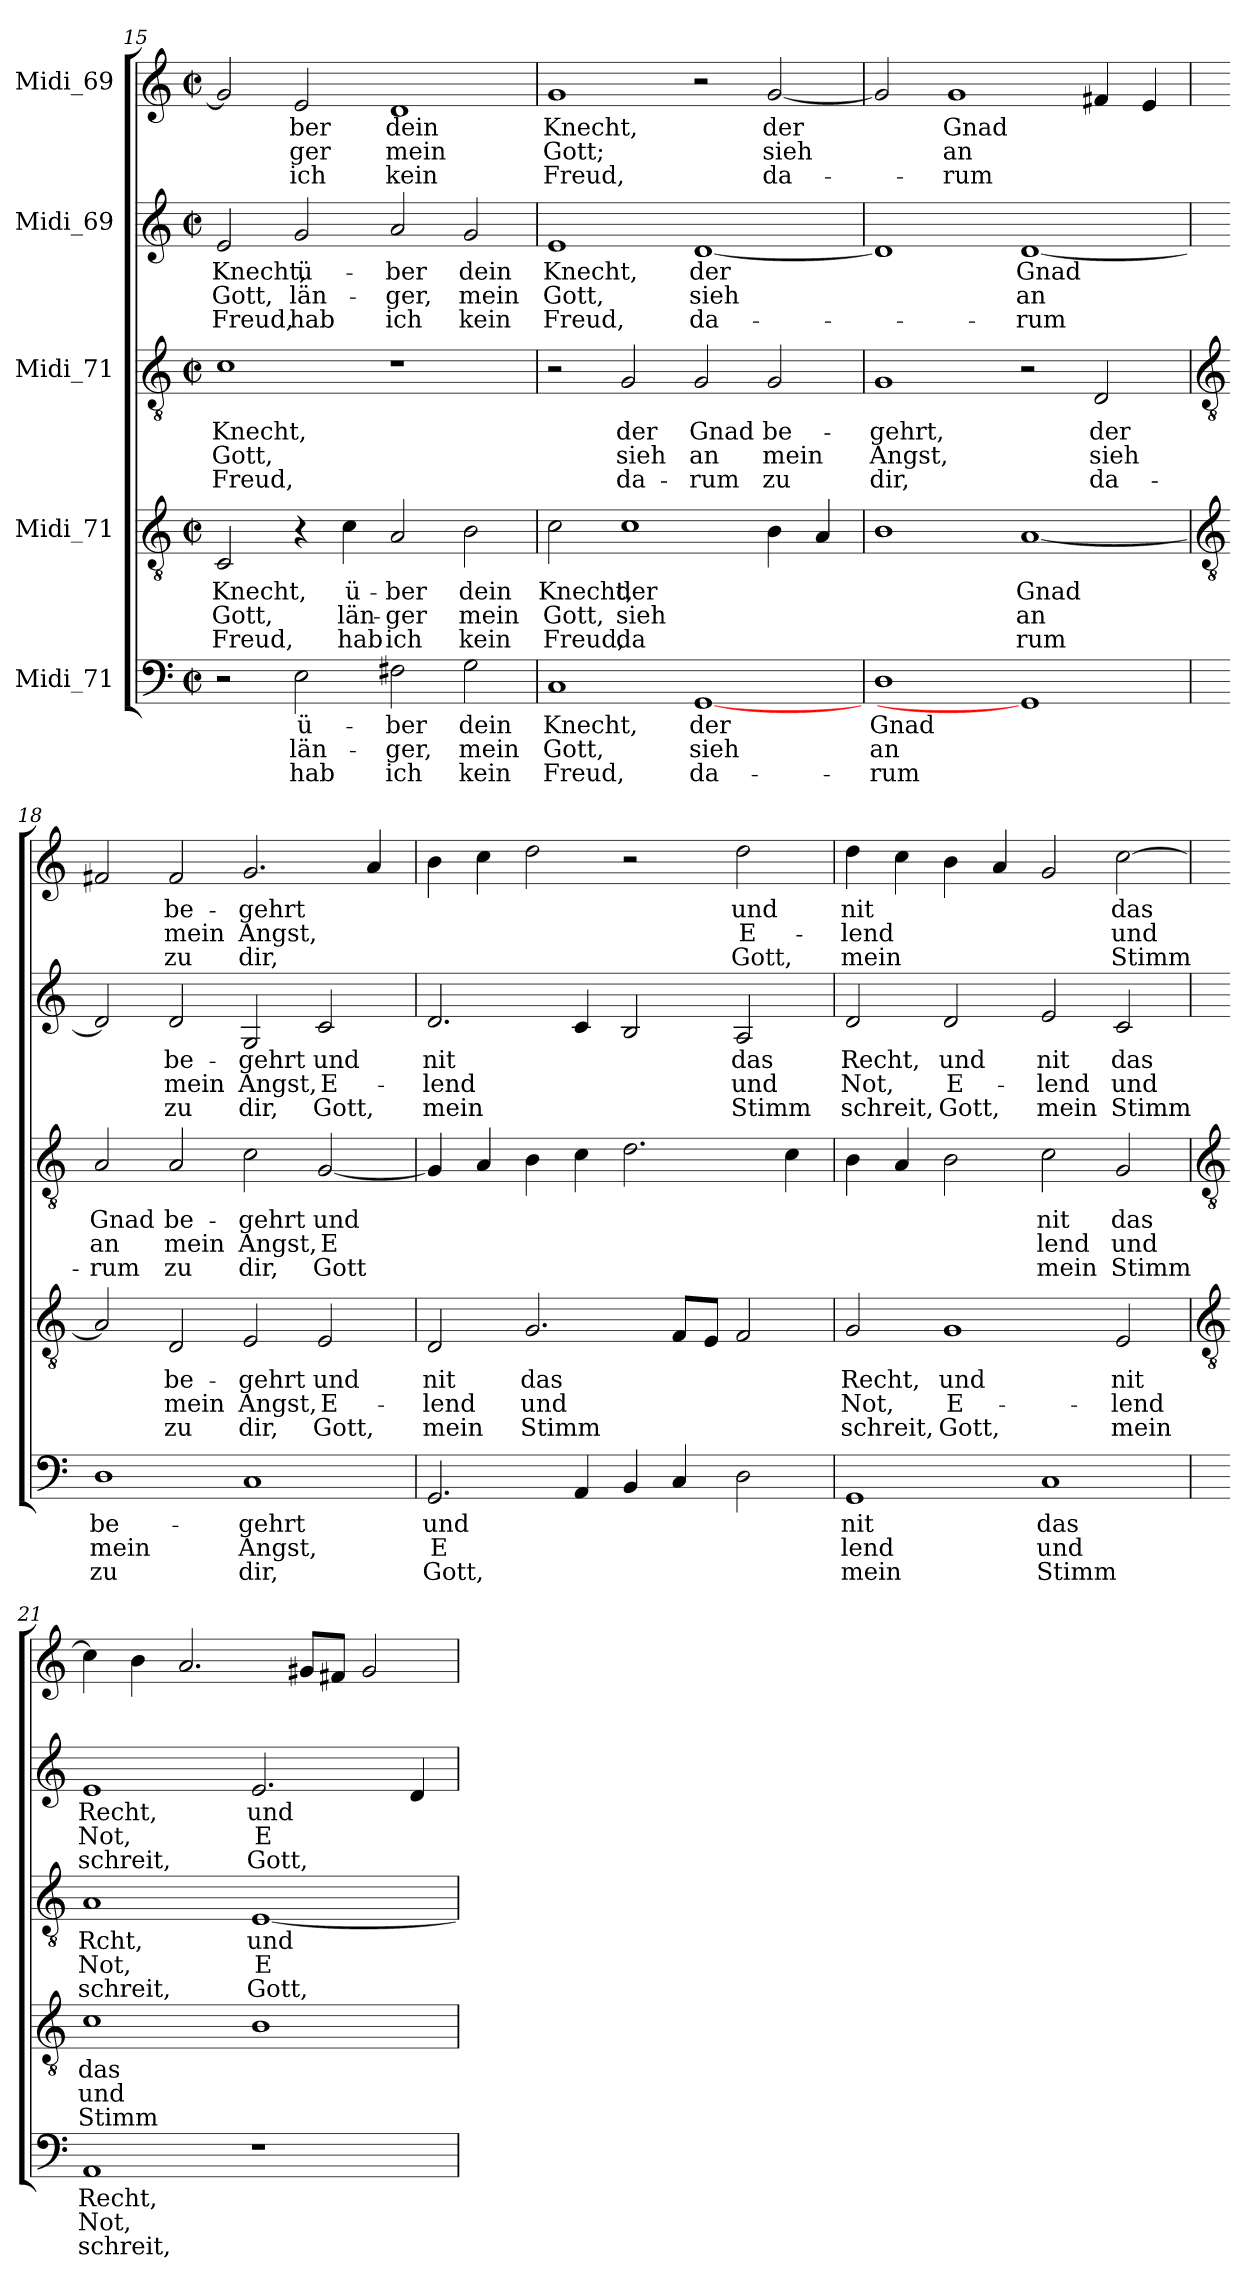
**kern	**text	**text	**text	**kern	**text	**text	**text	**kern	**text	**text	**text	**kern	**text	**text	**text	**kern	**text	**text	**text
*part5	*part5	*part5	*part5	*part4	*part4	*part4	*part4	*part3	*part3	*part3	*part3	*part2	*part2	*part2	*part2	*part1	*part1	*part1	*part1
*staff5	*staff5	*staff5	*staff5	*staff4	*staff4	*staff4	*staff4	*staff3	*staff3	*staff3	*staff3	*staff2	*staff2	*staff2	*staff2	*staff1	*staff1	*staff1	*staff1
*I"Midi_71	*	*	*	*I"Midi_71	*	*	*	*I"Midi_71	*	*	*	*I"Midi_69	*	*	*	*I"Midi_69	*	*	*
!!LO:LB:g=z
*clefF4	*	*	*	*clefGv2	*	*	*	*clefGv2	*	*	*	*clefG2	*	*	*	*clefG2	*	*	*
*k[]	*	*	*	*k[]	*	*	*	*k[]	*	*	*	*k[]	*	*	*	*k[]	*	*	*
*C:	*	*	*	*C:	*	*	*	*C:	*	*	*	*C:	*	*	*	*C:	*	*	*
*M4/2	*	*	*	*M4/2	*	*	*	*M4/2	*	*	*	*M4/2	*	*	*	*M4/2	*	*	*
*met(c|)	*	*	*	*met(c|)	*	*	*	*met(c|)	*	*	*	*met(c|)	*	*	*	*met(c|)	*	*	*
=15	=15	=15	=15	=15	=15	=15	=15	=15	=15	=15	=15	=15	=15	=15	=15	=15	=15	=15	=15
!	!	!	!	!	!LO:LY:b	!LO:LY:b	!LO:LY:b	!	!LO:LY:b	!LO:LY:b	!LO:LY:b	!	!LO:LY:b	!LO:LY:b	!LO:LY:b	!	!	!	!
2r	.	.	.	2C	Knecht,	Gott,	Freud,	1c	Knecht,	Gott,	Freud,	2e	Knecht,	Gott,	Freud,	2g]	.	.	.
!	!LO:LY:b	!LO:LY:b	!LO:LY:b	!	!	!	!	!	!	!	!	!	!LO:LY:b	!LO:LY:b	!LO:LY:b	!	!LO:LY:b	!LO:LY:b	!LO:LY:b
2E	ü-	-län-	-hab	4r	.	.	.	.	.	.	.	2g	ü-	-län-	-hab	2e	ber	ger	ich
!	!	!	!	!	!LO:LY:b	!LO:LY:b	!LO:LY:b	!	!	!	!	!	!	!	!	!	!	!	!
.	.	.	.	4c	ü-	-län-	-hab	.	.	.	.	.	.	.	.	.	.	.	.
!	!LO:LY:b	!LO:LY:b	!LO:LY:b	!	!LO:LY:b	!LO:LY:b	!LO:LY:b	!	!	!	!	!	!LO:LY:b	!LO:LY:b	!LO:LY:b	!	!LO:LY:b	!LO:LY:b	!LO:LY:b
2F#X	ber	ger,	ich	2A	ber	ger	ich	1r	.	.	.	2a	ber	ger,	ich	1d	dein	mein	kein
!	!LO:LY:b	!LO:LY:b	!LO:LY:b	!	!LO:LY:b	!LO:LY:b	!LO:LY:b	!	!	!	!	!	!LO:LY:b	!LO:LY:b	!LO:LY:b	!	!	!	!
2G	dein	mein	kein	2B	dein	mein	kein	.	.	.	.	2g	dein	mein	kein	.	.	.	.
=16	=16	=16	=16	=16	=16	=16	=16	=16	=16	=16	=16	=16	=16	=16	=16	=16	=16	=16	=16
!	!LO:LY:b	!LO:LY:b	!LO:LY:b	!	!LO:LY:b	!LO:LY:b	!LO:LY:b	!	!	!	!	!	!LO:LY:b	!LO:LY:b	!LO:LY:b	!	!LO:LY:b	!LO:LY:b	!LO:LY:b
1C	Knecht,	Gott,	Freud,	2c	Knecht,	Gott,	Freud,	2r	.	.	.	1e	Knecht,	Gott,	Freud,	1g	Knecht,	Gott;	Freud,
!	!	!	!	!	!LO:LY:b	!LO:LY:b	!LO:LY:b	!	!LO:LY:b	!LO:LY:b	!LO:LY:b	!	!	!	!	!	!	!	!
.	.	.	.	1c	der	sieh	da	2G	der	sieh	da-	.	.	.	.	.	.	.	.
!	!LO:LY:b	!LO:LY:b	!LO:LY:b	!	!	!	!	!	!LO:LY:b	!LO:LY:b	!LO:LY:b	!	!LO:LY:b	!LO:LY:b	!LO:LY:b	!	!	!	!
[1GG	der	sieh	da-	.	.	.	.	2G	-Gnad	an	rum	[1d	der	sieh	da-	2r	.	.	.
!	!	!	!	!	!	!	!	!	!LO:LY:b	!LO:LY:b	!LO:LY:b	!	!	!	!	!	!LO:LY:b	!LO:LY:b	!LO:LY:b
.	.	.	.	4B	.	.	.	2G	be-	-mein	zu	.	.	.	.	[2g	der	sieh	da-
.	.	.	.	4A	.	.	.	.	.	.	.	.	.	.	.	.	.	.	.
=17	=17	=17	=17	=17	=17	=17	=17	=17	=17	=17	=17	=17	=17	=17	=17	=17	=17	=17	=17
!	!LO:LY:b	!LO:LY:b	!LO:LY:b	!	!	!	!	!	!LO:LY:b	!LO:LY:b	!LO:LY:b	!	!	!	!	!	!	!	!
1D	-Gnad	an	rum	1B	.	.	.	1G	gehrt,	Angst,	dir,	1d]	.	.	.	2g]	.	.	.
!	!	!	!	!	!	!	!	!	!	!	!	!	!	!	!	!	!LO:LY:b	!LO:LY:b	!LO:LY:b
.	.	.	.	.	.	.	.	.	.	.	.	.	.	.	.	1g	-Gnad	an	rum
!	!	!	!	!	!LO:LY:b	!LO:LY:b	!LO:LY:b	!	!	!	!	!	!LO:LY:b	!LO:LY:b	!LO:LY:b	!	!	!	!
1GG]	.	.	.	[1A	Gnad	an	rum	2r	.	.	.	[1d	-Gnad	an	rum	.	.	.	.
!	!	!	!	!	!	!	!	!	!LO:LY:b	!LO:LY:b	!LO:LY:b	!	!	!	!	!	!	!	!
.	.	.	.	.	.	.	.	2D	der	sieh	da-	.	.	.	.	4f#X	.	.	.
.	.	.	.	.	.	.	.	.	.	.	.	.	.	.	.	4e	.	.	.
!!LO:LB:g=z
=18	=18	=18	=18	=18	=18	=18	=18	=18	=18	=18	=18	=18	=18	=18	=18	=18	=18	=18	=18
*	*	*	*	*clefGv2	*	*	*	*clefGv2	*	*	*	*	*	*	*	*	*	*	*
!	!LO:LY:b	!LO:LY:b	!LO:LY:b	!	!	!	!	!	!LO:LY:b	!LO:LY:b	!LO:LY:b	!	!	!	!	!	!	!	!
1D	be-	-mein	zu	2A]	.	.	.	2A	-Gnad	an	rum	2d]	.	.	.	2f#X	.	.	.
!	!	!	!	!	!LO:LY:b	!LO:LY:b	!LO:LY:b	!	!LO:LY:b	!LO:LY:b	!LO:LY:b	!	!LO:LY:b	!LO:LY:b	!LO:LY:b	!	!LO:LY:b	!LO:LY:b	!LO:LY:b
.	.	.	.	2D	be-	-mein	zu	2A	be-	-mein	zu	2d	be-	-mein	zu	2f#	be-	-mein	zu
!	!LO:LY:b	!LO:LY:b	!LO:LY:b	!	!LO:LY:b	!LO:LY:b	!LO:LY:b	!	!LO:LY:b	!LO:LY:b	!LO:LY:b	!	!LO:LY:b	!LO:LY:b	!LO:LY:b	!	!LO:LY:b	!LO:LY:b	!LO:LY:b
1C	gehrt	Angst,	dir,	2E	gehrt	Angst,	dir,	2c	gehrt	Angst,	dir,	2G	gehrt	Angst,	dir,	2.g	gehrt	Angst,	dir,
!	!	!	!	!	!LO:LY:b	!LO:LY:b	!LO:LY:b	!	!LO:LY:b	!LO:LY:b	!LO:LY:b	!	!LO:LY:b	!LO:LY:b	!LO:LY:b	!	!	!	!
.	.	.	.	2E	und	E-	-Gott,	[2G	und	E	Gott	2c	und	E-	-Gott,	.	.	.	.
.	.	.	.	.	.	.	.	.	.	.	.	.	.	.	.	4a	.	.	.
=19	=19	=19	=19	=19	=19	=19	=19	=19	=19	=19	=19	=19	=19	=19	=19	=19	=19	=19	=19
!	!LO:LY:b	!LO:LY:b	!LO:LY:b	!	!LO:LY:b	!LO:LY:b	!LO:LY:b	!	!	!	!	!	!LO:LY:b	!LO:LY:b	!LO:LY:b	!	!	!	!
2.GG	und	E	Gott,	2D	nit	lend	mein	4G]	.	.	.	2.d	nit	lend	mein	4b	.	.	.
.	.	.	.	.	.	.	.	4A	.	.	.	.	.	.	.	4cc	.	.	.
!	!	!	!	!	!LO:LY:b	!LO:LY:b	!LO:LY:b	!	!	!	!	!	!	!	!	!	!	!	!
.	.	.	.	2.G	das	und	Stimm	4B	.	.	.	.	.	.	.	2dd	.	.	.
4AA	.	.	.	.	.	.	.	4c	.	.	.	4c	.	.	.	.	.	.	.
4BB	.	.	.	.	.	.	.	2.d	.	.	.	2B	.	.	.	2r	.	.	.
4C	.	.	.	8FL	.	.	.	.	.	.	.	.	.	.	.	.	.	.	.
.	.	.	.	8EJ	.	.	.	.	.	.	.	.	.	.	.	.	.	.	.
!	!	!	!	!	!	!	!	!	!	!	!	!	!LO:LY:b	!LO:LY:b	!LO:LY:b	!	!LO:LY:b	!LO:LY:b	!LO:LY:b
2D	.	.	.	2F	.	.	.	.	.	.	.	2A	das	und	Stimm	2dd	und	E-	-Gott,
.	.	.	.	.	.	.	.	4c	.	.	.	.	.	.	.	.	.	.	.
=20	=20	=20	=20	=20	=20	=20	=20	=20	=20	=20	=20	=20	=20	=20	=20	=20	=20	=20	=20
!	!LO:LY:b	!LO:LY:b	!LO:LY:b	!	!LO:LY:b	!LO:LY:b	!LO:LY:b	!	!	!	!	!	!LO:LY:b	!LO:LY:b	!LO:LY:b	!	!LO:LY:b	!LO:LY:b	!LO:LY:b
1GG	nit	lend	mein	2G	Recht,	Not,	schreit,	4B	.	.	.	2d	Recht,	Not,	schreit,	4dd	nit	lend	mein
.	.	.	.	.	.	.	.	4A	.	.	.	.	.	.	.	4cc	.	.	.
!	!	!	!	!	!LO:LY:b	!LO:LY:b	!LO:LY:b	!	!	!	!	!	!LO:LY:b	!LO:LY:b	!LO:LY:b	!	!	!	!
.	.	.	.	1G	und	E-	-Gott,	2B	.	.	.	2d	und	E-	-Gott,	4b	.	.	.
.	.	.	.	.	.	.	.	.	.	.	.	.	.	.	.	4a	.	.	.
!	!LO:LY:b	!LO:LY:b	!LO:LY:b	!	!	!	!	!	!LO:LY:b	!LO:LY:b	!LO:LY:b	!	!LO:LY:b	!LO:LY:b	!LO:LY:b	!	!	!	!
1C	das	und	Stimm	.	.	.	.	2c	nit	lend	mein	2e	nit	lend	mein	2g	.	.	.
!	!	!	!	!	!LO:LY:b	!LO:LY:b	!LO:LY:b	!	!LO:LY:b	!LO:LY:b	!LO:LY:b	!	!LO:LY:b	!LO:LY:b	!LO:LY:b	!	!LO:LY:b	!LO:LY:b	!LO:LY:b
.	.	.	.	2E	nit	lend	mein	2G	das	und	Stimm	2c	das	und	Stimm	[2cc	das	und	Stimm
!!LO:LB:g=z
=21	=21	=21	=21	=21	=21	=21	=21	=21	=21	=21	=21	=21	=21	=21	=21	=21	=21	=21	=21
*	*	*	*	*clefGv2	*	*	*	*clefGv2	*	*	*	*	*	*	*	*	*	*	*
!	!LO:LY:b	!LO:LY:b	!LO:LY:b	!	!LO:LY:b	!LO:LY:b	!LO:LY:b	!	!LO:LY:b	!LO:LY:b	!LO:LY:b	!	!LO:LY:b	!LO:LY:b	!LO:LY:b	!	!	!	!
1AA	Recht,	Not,	schreit,	1c	das	und	Stimm	1A	Rcht,	Not,	schreit,	1e	Recht,	Not,	schreit,	4cc]	.	.	.
.	.	.	.	.	.	.	.	.	.	.	.	.	.	.	.	4b	.	.	.
.	.	.	.	.	.	.	.	.	.	.	.	.	.	.	.	2.a	.	.	.
!	!	!	!	!	!	!	!	!	!LO:LY:b	!LO:LY:b	!LO:LY:b	!	!LO:LY:b	!LO:LY:b	!LO:LY:b	!	!	!	!
1r	.	.	.	1B	.	.	.	[1E	und	E-	-Gott,	2.e	und	E	Gott,	.	.	.	.
.	.	.	.	.	.	.	.	.	.	.	.	.	.	.	.	8g#L	.	.	.
.	.	.	.	.	.	.	.	.	.	.	.	.	.	.	.	8f#J	.	.	.
.	.	.	.	.	.	.	.	.	.	.	.	.	.	.	.	2g#	.	.	.
.	.	.	.	.	.	.	.	.	.	.	.	4d	.	.	.	.	.	.	.
=	=	=	=	=	=	=	=	=	=	=	=	=	=	=	=	=	=	=	=
*-	*-	*-	*-	*-	*-	*-	*-	*-	*-	*-	*-	*-	*-	*-	*-	*-	*-	*-	*-
